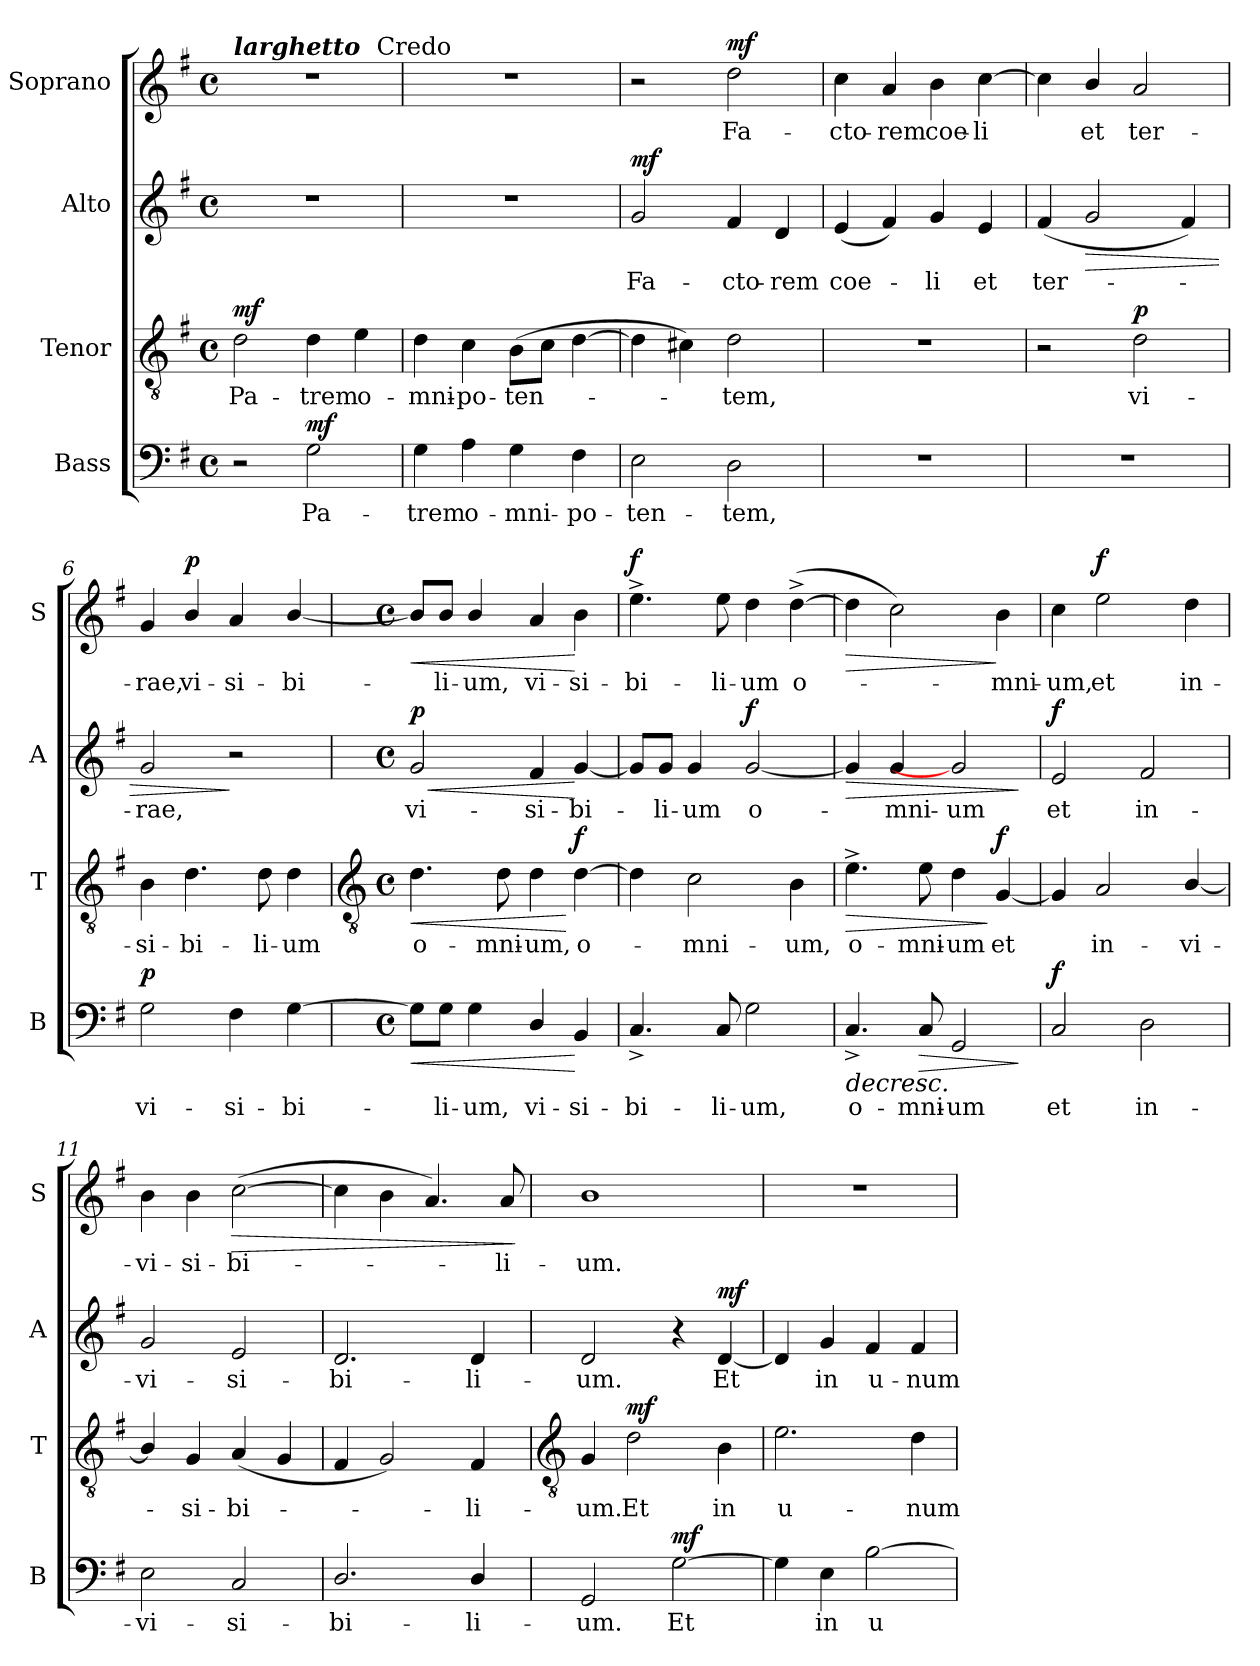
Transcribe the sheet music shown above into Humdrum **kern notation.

**kern	**text	**dynam	**kern	**text	**dynam	**kern	**text	**dynam	**kern	**text	**dynam
*part4	*part4	*part4	*part3	*part3	*part3	*part2	*part2	*part2	*part1	*part1	*part1
*staff4	*staff4	*staff4	*staff3	*staff3	*staff3	*staff2	*staff2	*staff2	*staff1	*staff1	*staff1
*I"Bass	*	*	*I"Tenor	*	*	*I"Alto	*	*	*I"Soprano	*	*
*I'B	*	*	*I'T	*	*	*I'A	*	*	*I'S	*	*
*clefF4	*	*	*clefGv2	*	*	*clefG2	*	*	*clefG2	*	*
*k[f#]	*	*	*k[f#]	*	*	*k[f#]	*	*	*k[f#]	*	*
*G:	*	*	*G:	*	*	*G:	*	*	*G:	*	*
*M4/4	*	*	*M4/4	*	*	*M4/4	*	*	*M4/4	*	*
*met(c)	*	*	*met(c)	*	*	*met(c)	*	*	*met(c)	*	*
*MM69	*	*	*MM69	*	*	*MM69	*	*	*MM69	*	*
=1	=1	=1	=1	=1	=1	=1	=1	=1	=1	=1	=1
!	!	!	!	!	!	!	!	!	!LO:TX:a:Bi:t=larghetto	!	!
!	!	!	!	!LO:LY:b	!LO:DY:b	!	!	!	!	!	!
2r	.	.	2d	Pa-	mf	1r	.	.	1r	.	.
!	!LO:LY:b	!LO:DY:b	!	!LO:LY:b	!	!	!	!	!	!	!
2G	Pa-	mf	4d	-trem	.	.	.	.	.	.	.
!	!	!	!	!LO:LY:b	!	!	!	!	!	!	!
.	.	.	4e	o-	.	.	.	.	.	.	.
=2	=2	=2	=2	=2	=2	=2	=2	=2	=2	=2	=2
!	!	!	!	!	!	!	!	!	!LO:TX:a:cj:t=Credo	!	!
!	!LO:LY:b	!	!	!LO:LY:b	!	!	!	!	!	!	!
4G	-trem	.	4d	-mni-	.	1r	.	.	1r	.	.
!	!LO:LY:b	!	!	!LO:LY:b	!	!	!	!	!	!	!
4A	o-	.	4c	-po-	.	.	.	.	.	.	.
!	!LO:LY:b	!	!	!LO:LY:b	!	!	!	!	!	!	!
4G	-mni-	.	(>8BL	-ten-	.	.	.	.	.	.	.
.	.	.	8cJ	.	.	.	.	.	.	.	.
!	!LO:LY:b	!	!	!	!	!	!	!	!	!	!
4F#	-po-	.	[4d	.	.	.	.	.	.	.	.
=3	=3	=3	=3	=3	=3	=3	=3	=3	=3	=3	=3
!	!LO:LY:b	!	!	!	!	!	!LO:LY:b	!LO:DY:b	!	!	!
2E	-ten-	.	4d]	.	.	2g	Fa-	mf	2r	.	.
.	.	.	4c#X)	.	.	.	.	.	.	.	.
!	!LO:LY:b	!	!	!LO:LY:b	!	!	!LO:LY:b	!	!	!LO:LY:b	!LO:DY:b
2D	-tem,	.	2d	tem,	.	4f#	-cto-	.	2dd	Fa-	mf
!	!	!	!	!	!	!	!LO:LY:b	!	!	!	!
.	.	.	.	.	.	4d	-rem	.	.	.	.
=4	=4	=4	=4	=4	=4	=4	=4	=4	=4	=4	=4
!	!	!	!	!	!	!	!LO:LY:b	!	!	!LO:LY:b	!
1r	.	.	1r	.	.	(<4e	coe-	.	4cc	-cto-	.
!	!	!	!	!	!	!	!	!	!	!LO:LY:b	!
.	.	.	.	.	.	4f#)	.	.	4a	-rem	.
!	!	!	!	!	!	!	!LO:LY:b	!	!	!LO:LY:b	!
.	.	.	.	.	.	4g	li	.	4b	coe-	.
!	!	!	!	!	!	!	!LO:LY:b	!	!	!LO:LY:b	!
.	.	.	.	.	.	4e	et	.	[4cc	-li	.
=5	=5	=5	=5	=5	=5	=5	=5	=5	=5	=5	=5
!	!	!	!	!	!	!	!LO:LY:b	!	!	!	!
1r	.	.	2r	.	.	(<4f#	ter-	.	4cc]	.	.
!	!	!	!	!	!	!	!	!LO:HP:b	!	!LO:LY:b	!
.	.	.	.	.	.	2g	.	>	4b/	et	.
!	!	!	!	!LO:LY:b	!LO:DY:b	!	!	!	!	!LO:LY:b	!
.	.	.	2d	vi-	p	.	.	.	2a	ter-	.
.	.	.	.	.	.	4f#)	.	.	.	.	.
=6	=6	=6	=6	=6	=6	=6	=6	=6	=6	=6	=6
!	!LO:LY:b	!LO:DY:b	!	!LO:LY:b	!	!	!LO:LY:b	!	!	!LO:LY:b	!
2G	vi-	p	4B	-si-	.	2g	rae,	.	4g	-rae,	.
!	!	!	!	!LO:LY:b	!	!	!	!	!	!LO:LY:b	!LO:DY:b
.	.	.	4.d	-bi-	.	.	.	.	4b/	vi-	p
!	!LO:LY:b	!	!	!	!	!	!	!	!	!LO:LY:b	!
4F#	-si-	.	.	.	.	2r	.	]	4a	-si-	.
!	!	!	!	!LO:LY:b	!	!	!	!	!	!	!
.	.	.	8d	-li-	.	.	.	.	.	.	.
!	!LO:LY:b	!	!	!LO:LY:b	!	!	!	!	!	!LO:LY:b	!
[4G	-bi-	.	4d	-um	.	.	.	.	[4b/	-bi-	.
!!LO:LB:g=z
=7	=7	=7	=7	=7	=7	=7	=7	=7	=7	=7	=7
*	*	*	*clefGv2	*	*	*	*	*	*	*	*
*M4/4	*	*	*M4/4	*	*	*M4/4	*	*	*M4/4	*	*
*met(c)	*	*	*met(c)	*	*	*met(c)	*	*	*met(c)	*	*
!	!	!LO:HP:b	!	!LO:LY:b	!LO:HP:b	!	!LO:LY:b	!LO:HP:b	!	!	!LO:HP:b
!	!	!	!	!	!	!	!	!LO:DY:n=1:b	!	!	!
8G\L]	.	<	4.d	o-	<	2g	vi-	< p	8b/L]	.	<
!	!LO:LY:b	!	!	!	!	!	!	!	!	!LO:LY:b	!
8G\J	li-	.	.	.	.	.	.	.	8b/J	li-	.
!	!LO:LY:b	!	!	!	!	!	!	!	!	!LO:LY:b	!
4G	-um,	.	.	.	.	.	.	.	4b/	-um,	.
!	!	!	!	!LO:LY:b	!	!	!	!	!	!	!
.	.	.	8d	-mni-	.	.	.	.	.	.	.
!	!LO:LY:b	!	!	!LO:LY:b	!	!	!LO:LY:b	!	!	!LO:LY:b	!
4D/	vi-	.	4d	-um,	.	4f#	-si-	.	4a	vi-	.
!	!LO:LY:b	!	!	!LO:LY:b	!LO:DY:n=1:b	!	!LO:LY:b	!	!	!LO:LY:b	!
4BB	-si-	[	[4d	o-	[ f	[4g	-bi-	[	4b	-si-	[
=8	=8	=8	=8	=8	=8	=8	=8	=8	=8	=8	=8
!	!LO:LY:b	!	!	!	!	!	!	!	!	!LO:LY:b	!LO:DY:b
4.C^	-bi-	.	4d]	.	.	8g/L]	.	.	4.ee^	bi-	f
!	!	!	!	!	!	!	!LO:LY:b	!	!	!	!
.	.	.	.	.	.	8g/J	-li-	.	.	.	.
!	!	!	!	!LO:LY:b	!	!	!LO:LY:b	!	!	!	!
.	.	.	2c	mni-	.	4g	-um	.	.	.	.
!	!LO:LY:b	!	!	!	!	!	!	!	!	!LO:LY:b	!
8C	-li-	.	.	.	.	.	.	.	8ee	-li-	.
!	!LO:LY:b	!	!	!	!	!	!LO:LY:b	!LO:DY:b	!	!LO:LY:b	!
2G	-um,	.	.	.	.	[2g	o-	f	4dd	-um	.
!	!	!	!	!LO:LY:b	!	!	!	!	!	!LO:LY:b	!
.	.	.	4B	-um,	.	.	.	.	(>[4dd^	o-	.
=9	=9	=9	=9	=9	=9	=9	=9	=9	=9	=9	=9
!	!LO:LY:b	!LO:HP:b	!	!LO:LY:b	!LO:HP:b	!	!	!LO:HP:b	!	!	!LO:HP:b
4.C^	o-	>	4.e^	o-	>	4g]	.	>	4dd]	.	>
!	!	!	!	!	!	!	!LO:LY:b	!	!	!	!
.	.	.	.	.	.	4g	mni-	.	2cc)	.	.
!	!LO:LY:b	!LO:HP:b	!	!LO:LY:b	!	!	!	!	!	!	!
8C	-mni-	>	8e	-mni-	.	.	.	.	.	.	.
!	!LO:LY:b	!	!	!LO:LY:b	!	!	!LO:LY:b	!	!	!	!
2GG	-um	.	4d	-um	.	2g]	-um	.	.	.	.
!	!	!	!	!LO:LY:b	!LO:DY:n=1:b	!	!	!	!	!LO:LY:b	!
.	.	.	[4G	et	] f	.	.	.	4b	mni-	]
.	.	] ]	.	.	.	.	.	]	.	.	.
=10	=10	=10	=10	=10	=10	=10	=10	=10	=10	=10	=10
!	!LO:LY:b	!LO:DY:b	!	!	!	!	!LO:LY:b	!LO:DY:b	!	!LO:LY:b	!
2C	et	f	4G]	.	.	2e	et	f	4cc	-um,	.
!	!	!	!	!LO:LY:b	!	!	!	!	!	!LO:LY:b	!LO:DY:b
.	.	.	2A	in-	.	.	.	.	2ee	et	f
!	!LO:LY:b	!	!	!	!	!	!LO:LY:b	!	!	!	!
2D	in-	.	.	.	.	2f#	in-	.	.	.	.
!	!	!	!	!LO:LY:b	!	!	!	!	!	!LO:LY:b	!
.	.	.	[4B/	-vi-	.	.	.	.	4dd	in-	.
=11	=11	=11	=11	=11	=11	=11	=11	=11	=11	=11	=11
!	!LO:LY:b	!	!	!	!	!	!LO:LY:b	!	!	!LO:LY:b	!
2E	-vi-	.	4B/]	.	.	2g	-vi-	.	4b	-vi-	.
!	!	!	!	!LO:LY:b	!	!	!	!	!	!LO:LY:b	!
.	.	.	4G	-si-	.	.	.	.	4b	-si-	.
!	!LO:LY:b	!	!	!LO:LY:b	!	!	!LO:LY:b	!	!	!LO:LY:b	!LO:HP:b
2C	-si-	.	(<4A	-bi-	.	2e	-si-	.	(>[2cc	-bi-	>
.	.	.	4G	.	.	.	.	.	.	.	.
=12	=12	=12	=12	=12	=12	=12	=12	=12	=12	=12	=12
!	!LO:LY:b	!	!	!	!	!	!LO:LY:b	!	!	!	!
2.D/	-bi-	.	4F#	.	.	2.d	-bi-	.	4cc]	.	.
.	.	.	2G)	.	.	.	.	.	4b\	.	.
.	.	.	.	.	.	.	.	.	4.a)	.	.
!	!LO:LY:b	!	!	!LO:LY:b	!	!	!LO:LY:b	!	!	!	!
4D/	-li-	.	4F#	li-	.	4d	-li-	.	.	.	.
!	!	!	!	!	!	!	!	!	!	!LO:LY:b	!
.	.	.	.	.	.	.	.	.	8a	li-	.
.	.	.	.	.	.	.	.	.	.	.	]
!!LO:LB:g=z
=13	=13	=13	=13	=13	=13	=13	=13	=13	=13	=13	=13
*	*	*	*clefGv2	*	*	*	*	*	*	*	*
!	!LO:LY:b	!	!	!LO:LY:b	!	!	!LO:LY:b	!	!	!LO:LY:b	!
2GG	-um.	.	4G	-um.	.	2d	-um.	.	1b	-um.	.
!	!	!	!	!LO:LY:b	!LO:DY:b	!	!	!	!	!	!
.	.	.	2d	Et	mf	.	.	.	.	.	.
!	!LO:LY:b	!LO:DY:b	!	!	!	!	!	!	!	!	!
[2G	Et	mf	.	.	.	4r	.	.	.	.	.
!	!	!	!	!LO:LY:b	!	!	!LO:LY:b	!LO:DY:b	!	!	!
.	.	.	4B	in	.	[4d	Et	mf	.	.	.
=14	=14	=14	=14	=14	=14	=14	=14	=14	=14	=14	=14
!	!	!	!	!LO:LY:b	!	!	!	!	!	!	!
4G]	.	.	2.e	u-	.	4d]	.	.	1r	.	.
!	!LO:LY:b	!	!	!	!	!	!LO:LY:b	!	!	!	!
4E	in	.	.	.	.	4g	in	.	.	.	.
!	!LO:LY:b	!	!	!	!	!	!LO:LY:b	!	!	!	!
[2B	u-	.	.	.	.	4f#	u-	.	.	.	.
!	!	!	!	!LO:LY:b	!	!	!LO:LY:b	!	!	!	!
.	.	.	4d	-num	.	4f#	-num	.	.	.	.
=	=	=	=	=	=	=	=	=	=	=	=
*-	*-	*-	*-	*-	*-	*-	*-	*-	*-	*-	*-
